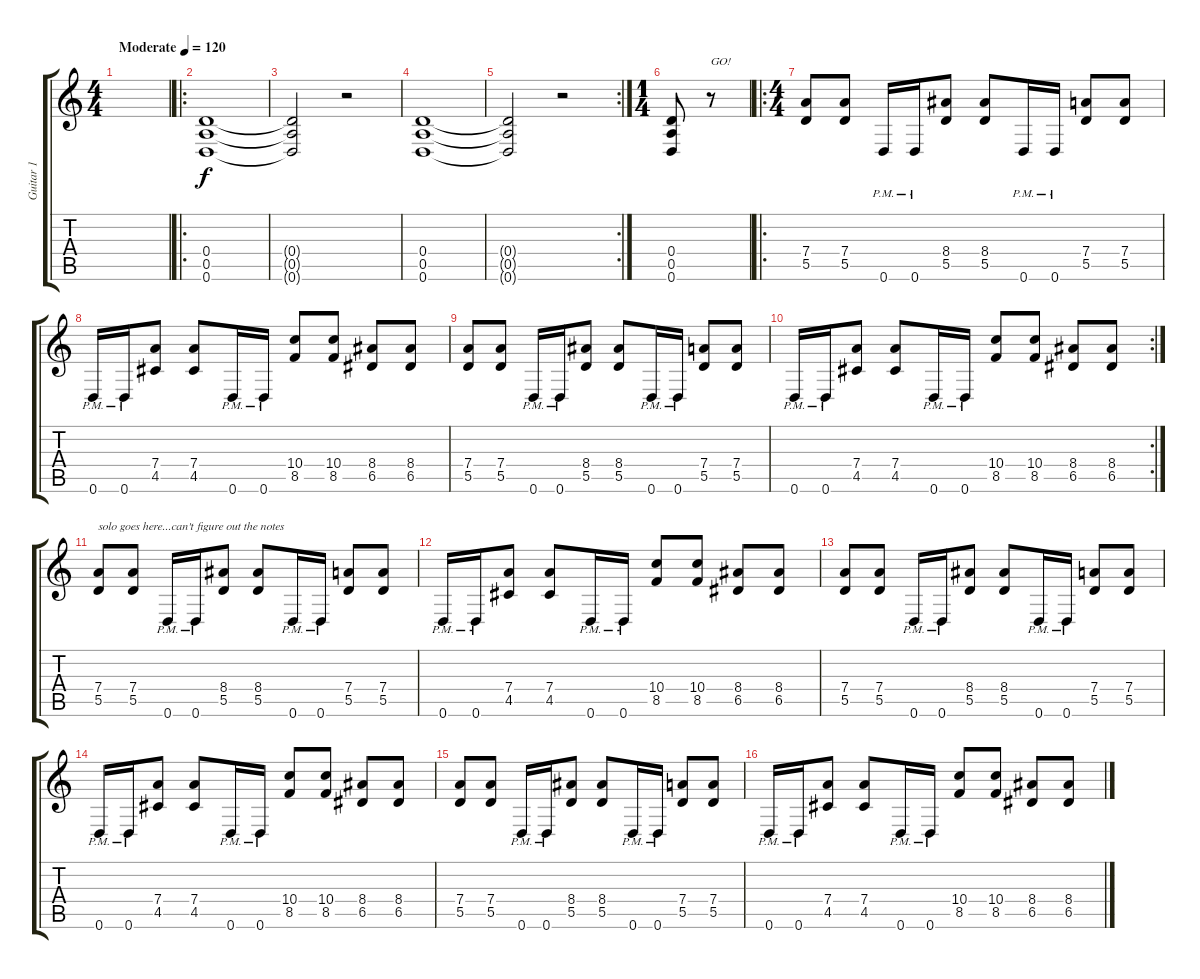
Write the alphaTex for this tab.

\track ("Guitar 1" "Guitar 1") {instrument distortionguitar}
\staff {score tabs}
\tuning (E4 B3 G3 D3 A2 D2) {hide}
\ts (4 4)
\tempo (120 "Moderate")
\clef g2
\ks c
|
\ro
(0.4 0.5 0.6).1 |
(0.4{t} 0.5{t} 0.6{t}).2 r.2 |
(0.4 0.5 0.6).1 |
\rc 2
(0.4{t} 0.5{t} 0.6{t}).2 r.2 |
\ts (1 4)
(0.4 0.5 0.6).8 r.8{txt "GO!"} |
\ro
\ts (4 4)
(7.4 5.5).8 (7.4 5.5).8 0.6{pm}.16 0.6{pm}.16 (8.4 5.5).8 (8.4 5.5).8 0.6{pm}.16 0.6{pm}.16 (7.4 5.5).8 (7.4 5.5).8 |
0.6{pm}.16 0.6{pm}.16 (7.4 4.5).8 (7.4 4.5).8 0.6{pm}.16 0.6{pm}.16 (10.4 8.5).8 (10.4 8.5).8 (8.4 6.5).8 (8.4 6.5).8 |
(7.4 5.5).8 (7.4 5.5).8 0.6{pm}.16 0.6{pm}.16 (8.4 5.5).8 (8.4 5.5).8 0.6{pm}.16 0.6{pm}.16 (7.4 5.5).8 (7.4 5.5).8 |
\rc 2
0.6{pm}.16 0.6{pm}.16 (7.4 4.5).8 (7.4 4.5).8 0.6{pm}.16 0.6{pm}.16 (10.4 8.5).8 (10.4 8.5).8 (8.4 6.5).8 (8.4 6.5).8 |
(7.4 5.5).8{txt "solo goes here...can't figure out the notes"} (7.4 5.5).8 0.6{pm}.16 0.6{pm}.16 (8.4 5.5).8 (8.4 5.5).8 0.6{pm}.16 0.6{pm}.16 (7.4 5.5).8 (7.4 5.5).8 |
0.6{pm}.16 0.6{pm}.16 (7.4 4.5).8 (7.4 4.5).8 0.6{pm}.16 0.6{pm}.16 (10.4 8.5).8 (10.4 8.5).8 (8.4 6.5).8 (8.4 6.5).8 |
(7.4 5.5).8 (7.4 5.5).8 0.6{pm}.16 0.6{pm}.16 (8.4 5.5).8 (8.4 5.5).8 0.6{pm}.16 0.6{pm}.16 (7.4 5.5).8 (7.4 5.5).8 |
0.6{pm}.16 0.6{pm}.16 (7.4 4.5).8 (7.4 4.5).8 0.6{pm}.16 0.6{pm}.16 (10.4 8.5).8 (10.4 8.5).8 (8.4 6.5).8 (8.4 6.5).8 |
(7.4 5.5).8 (7.4 5.5).8 0.6{pm}.16 0.6{pm}.16 (8.4 5.5).8 (8.4 5.5).8 0.6{pm}.16 0.6{pm}.16 (7.4 5.5).8 (7.4 5.5).8 |
0.6{pm}.16 0.6{pm}.16 (7.4 4.5).8 (7.4 4.5).8 0.6{pm}.16 0.6{pm}.16 (10.4 8.5).8 (10.4 8.5).8 (8.4 6.5).8 (8.4 6.5).8
